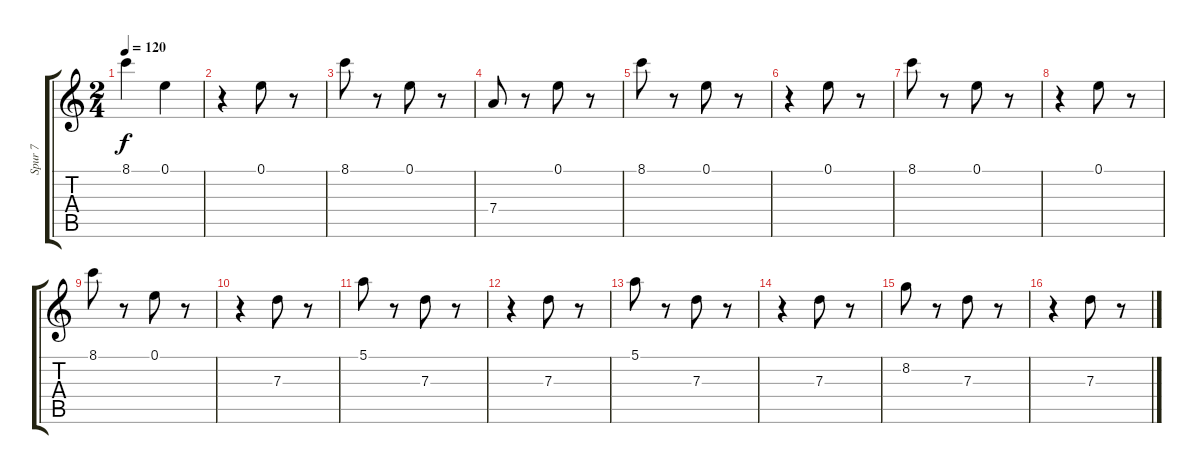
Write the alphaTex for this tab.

\track ("Spur 7" "Spur 7") {instrument acousticguitarsteel}
\staff {score tabs}
\tuning (E4 B3 G3 D3 A2 E2) {hide}
\ts (2 4)
\tempo 120
\clef g2
\ks c
8.1.4{dy f} 0.1.4 |
r.4 0.1.8 r.8 |
8.1.8 r.8 0.1.8 r.8 |
7.4.8 r.8 0.1.8 r.8 |
8.1.8 r.8 0.1.8 r.8 |
r.4 0.1.8 r.8 |
8.1.8 r.8 0.1.8 r.8 |
r.4 0.1.8 r.8 |
8.1.8 r.8 0.1.8 r.8 |
r.4 7.3.8 r.8 |
5.1.8 r.8 7.3.8 r.8 |
r.4 7.3.8 r.8 |
5.1.8 r.8 7.3.8 r.8 |
r.4 7.3.8 r.8 |
8.2.8 r.8 7.3.8 r.8 |
r.4 7.3.8 r.8
